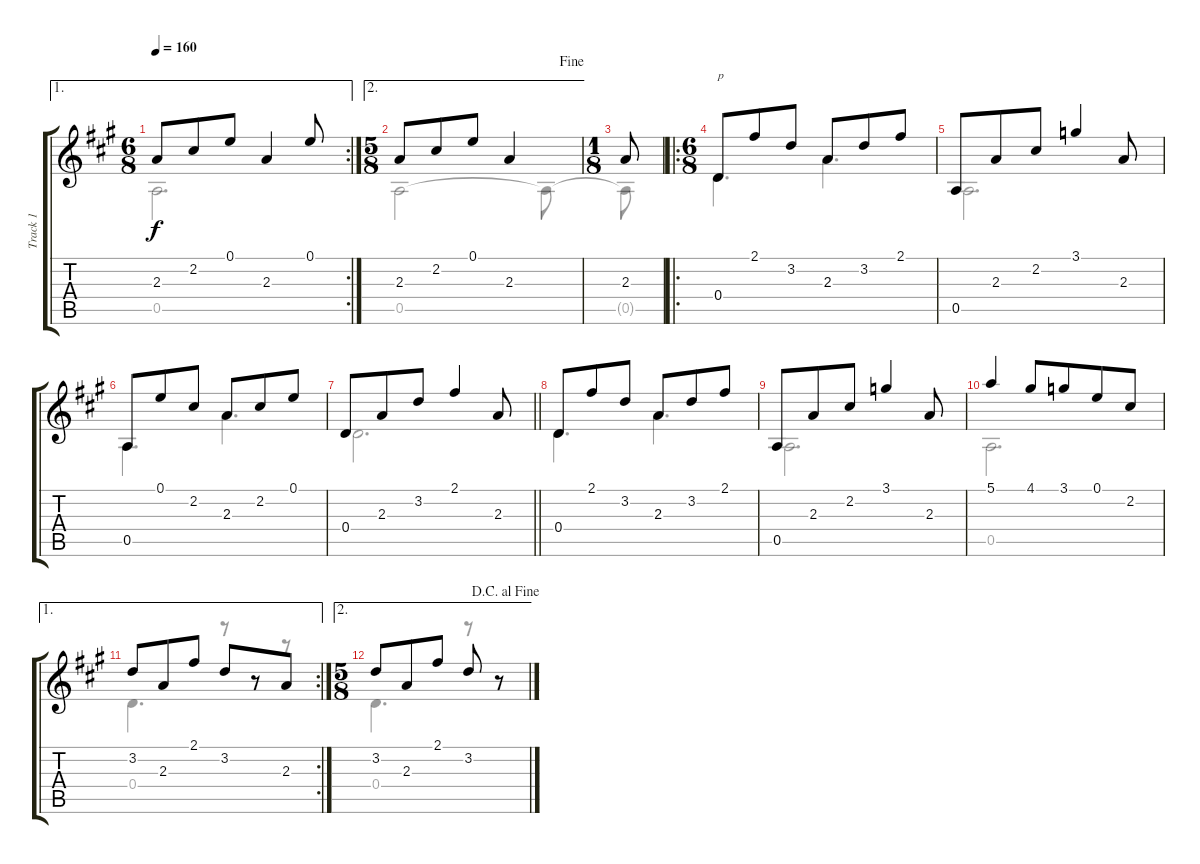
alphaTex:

\track ("Track 1" "Track 1") {instrument acousticguitarnylon}
\staff {score tabs}
\tuning (E4 B3 G3 D3 A2 E2) {hide}
\voice
\ae 1
\rc 2
\ts (6 8)
\tempo 160
\clef g2
\ks a
2.3.8{dy f} 2.2.8{beam merge} 0.1.8 2.3.4 0.1.8 |
\ae 2
\ts (5 8)
\jump fine
2.3.8 2.2.8{beam merge} 0.1.8 2.3.4 |
\ts (1 8)
2.3.8{beam Up} |
\ro
\ts (6 8)
0.4.8{txt "p" volume 8} 2.1.8 3.2.8 2.3.8 3.2.8 2.1.8 |
0.5.8 2.3.8 2.2.8{beam merge} 3.1.4 2.3.8 |
0.5.8 0.1.8 2.2.8 2.3.8 2.2.8 0.1.8 |
\barLineRight lightlight
0.4.8 2.3.8 3.2.8{beam merge} 2.1.4 2.3.8 |
0.4.8 2.1.8 3.2.8 2.3.8 3.2.8 2.1.8 |
0.5.8 2.3.8 2.2.8{beam merge} 3.1.4 2.3.8 |
5.1.4 4.1.8{beam merge} 3.1.8 0.1.8 2.2.8 |
\ae 1
\rc 2
3.2.8 2.3.8 2.1.8 3.2.8 r.8 2.3.8 |
\ae 2
\ts (5 8)
\jump dacapoalfine
3.2.8 2.3.8 2.1.8 3.2.8 r.8
\voice
\clef g2
\ottava regular
\simile none
\ks a
0.5.2{d dy f} |
0.5.2 0.5{t}.8 |
0.5{t}.8 |
0.4.4{d} 2.3.4{d} |
0.5.2{d} |
0.5.4{d} 2.3.4{d} |
\barLineRight lightlight
0.4.2{d} |
0.4.4{d} 2.3.4{d} |
0.5.2{d} |
0.5.2{d} |
0.4.4{d} r.8 r.8 r.8 |
0.4.4{d} r.8 r.8
